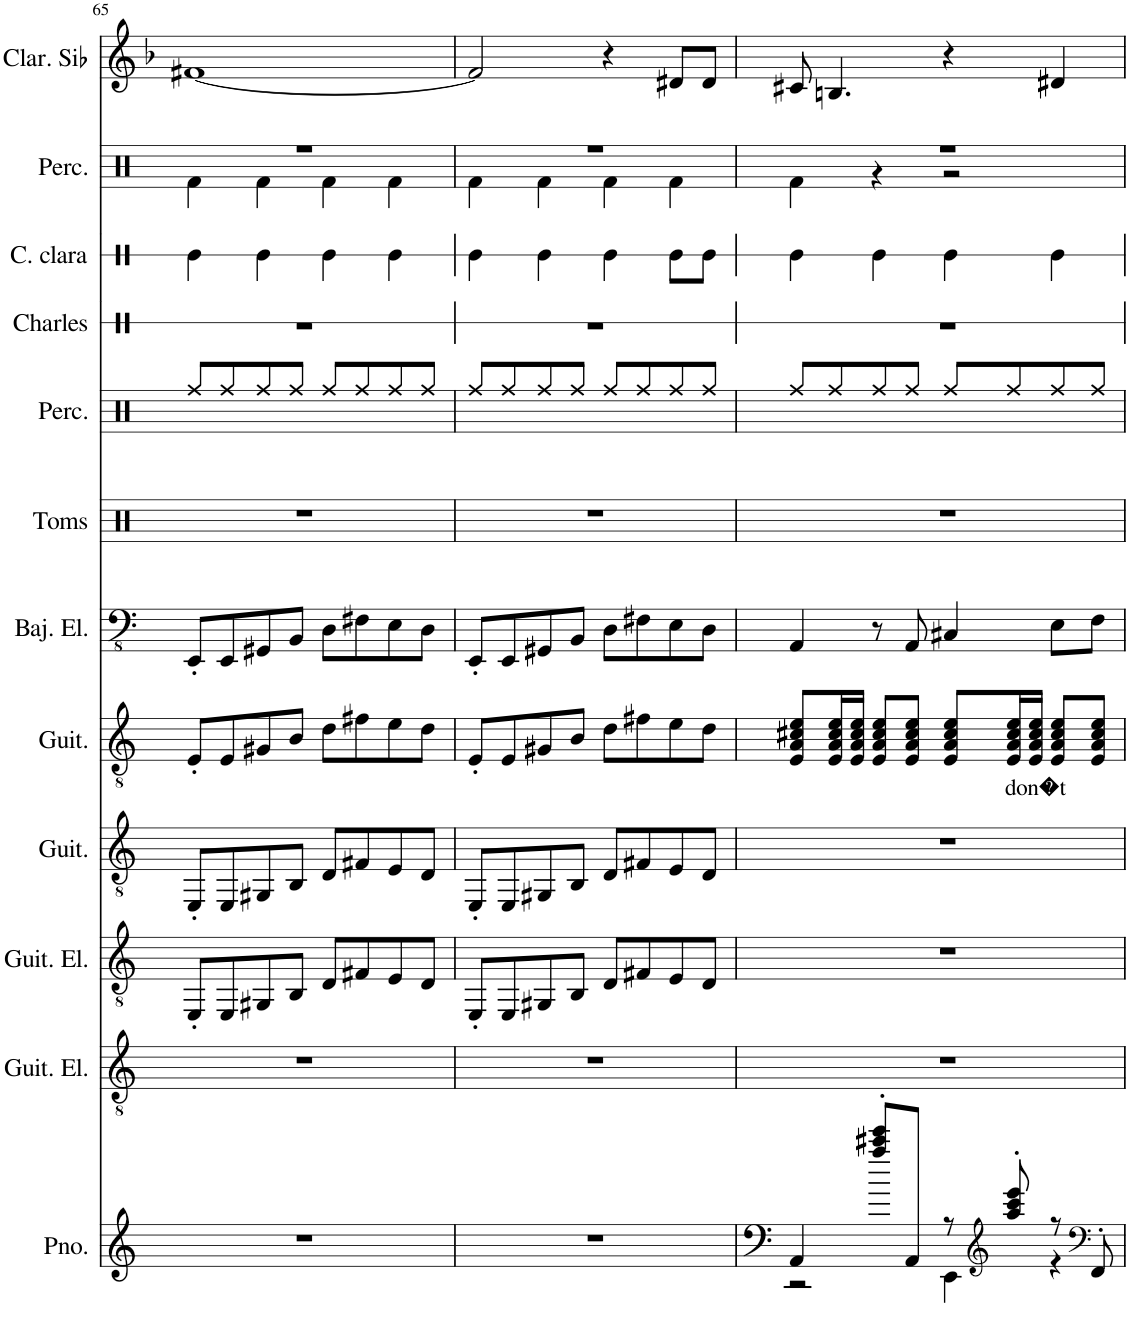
**kern	**kern	**kern	**kern	**kern	**text	**kern	**kern	**kern	**kern	**kern	**kern	**kern
*part12	*part11	*part10	*part9	*part8	*part8	*part7	*part6	*part5	*part4	*part3	*part2	*part1
*staff12	*staff11	*staff10	*staff9	*staff8	*staff8	*staff7	*staff6	*staff5	*staff4	*staff3	*staff2	*staff1
*I"Piano, Ac.Piano	*I"Guitarra eléctrica, Guitar 4	*I"Guitarra eléctrica, Guitar 3	*I"Guitarra acústica, Guitar 2	*I"Guitarra clásica, Guitar 1	*	*I"Bajo eléctrico, Bass Gtr	*I"Tom Toms, Tom Tom	*I"Set de percusión, Ride Cym	*I"Charles, Clsd Hat	*I"Caja clara, Snare	*I"Set de percusión, Kick Drm	*I"Clarinette en Sib
*I'Pno.	*I'Guit. El.	*I'Guit. El.	*I'Guit.	*I'Guit.	*	*I'Baj. El.	*I'Toms	*I'Perc.	*I'Charles	*I'C. clara	*I'Perc.	*I'Clar. Sib
!!LO:PB:g=z
*clefG2	*clefGv2	*clefGv2	*clefGv2	*clefGv2	*	*clefFv4	*clefX	*clefX	*clefX	*clefX	*clefX	*clefG2
*	*	*	*	*	*	*	*	*	*	*	*	*Trd1c2
*k[]	*k[]	*k[]	*k[]	*k[]	*	*k[]	*k[]	*k[]	*k[]	*k[]	*k[]	*k[b-]
*M4/4	*M4/4	*M4/4	*M4/4	*M4/4	*	*M4/4	*M4/4	*M4/4	*M4/4	*M4/4	*M4/4	*M4/4
=65	=65	=65	=65	=65	=65	=65	=65	=65	=65	=65	=65	=65
*	*	*	*	*	*	*	*	*	*	*	*^	*
1r	1r	8EE'/L	8EE'/L	8E'/L	.	8EEE'/L	1r	8Rff/L	1r	4Re\	1r	4Rf\	[1f#X
.	.	8EE/	8EE/	8E/	.	8EEE/	.	8Rff/	.	.	.	.	.
.	.	8GG#X/	8GG#X/	8G#X/	.	8GGG#X/	.	8Rff/	.	4Re\	.	4Rf\	.
.	.	8BB/J	8BB/J	8B/J	.	8BBB/J	.	8Rff/J	.	.	.	.	.
.	.	8D/L	8D/L	8d\L	.	8DD\L	.	8Rff/L	.	4Re\	.	4Rf\	.
.	.	8F#X/	8F#X/	8f#X\	.	8FF#X\	.	8Rff/	.	.	.	.	.
.	.	8E/	8E/	8e\	.	8EE\	.	8Rff/	.	4Re\	.	4Rf\	.
.	.	8D/J	8D/J	8d\J	.	8DD\J	.	8Rff/J	.	.	.	.	.
=66	=66	=66	=66	=66	=66	=66	=66	=66	=66	=66	=66	=66	=66
1r	1r	8EE'/L	8EE'/L	8E'/L	.	8EEE'/L	1r	8Rff/L	1r	4Re\	1r	4Rf\	2f#/]
.	.	8EE/	8EE/	8E/	.	8EEE/	.	8Rff/	.	.	.	.	.
.	.	8GG#X/	8GG#X/	8G#X/	.	8GGG#X/	.	8Rff/	.	4Re\	.	4Rf\	.
.	.	8BB/J	8BB/J	8B/J	.	8BBB/J	.	8Rff/J	.	.	.	.	.
.	.	8D/L	8D/L	8d\L	.	8DD\L	.	8Rff/L	.	4Re\	.	4Rf\	4r
.	.	8F#X/	8F#X/	8f#X\	.	8FF#X\	.	8Rff/	.	.	.	.	.
.	.	8E/	8E/	8e\	.	8EE\	.	8Rff/	.	8Re\L	.	4Rf\	8d#X/L
.	.	8D/J	8D/J	8d\J	.	8DD\J	.	8Rff/J	.	8Re\J	.	.	8d#/J
=67	=67	=67	=67	=67	=67	=67	=67	=67	=67	=67	=67	=67	=67
*^	*	*	*	*	*	*	*	*	*	*	*	*	*
4AA/	2r	1r	1r	1r	8E/ 8A/ 8c#X/ 8e/L	.	4AAA/	1r	8Rff/L	1r	4Re\	1r	4Rf\	8c#X/
.	.	.	.	.	16E/ 16A/ 16c#/ 16e/L	.	.	.	8Rff/	.	.	.	.	4.Bn/
.	.	.	.	.	16E/ 16A/ 16c#/ 16e/JJ	.	.	.	.	.	.	.	.	.
8aa/' 8ccc#X/' 8eee/'L	.	.	.	.	8E/ 8A/ 8c#/ 8e/L	.	8r	.	8Rff/	.	4Re\	.	4r	.
8AA/J	.	.	.	.	8E/ 8A/ 8c#/ 8e/J	.	8AAA/	.	8Rff/J	.	.	.	.	.
8r	4EE\	.	.	.	8E/ 8A/ 8c#/ 8e/L	.	4CC#X/	.	8Rff/L	.	4Re\	.	2r	4r
*clefG2	*	*	*	*	*	*	*	*	*	*	*	*	*	*
8aa/' 8ccc#/' 8eee/'	.	.	.	.	16E/ 16A/ 16c#/ 16e/L	.	.	.	8Rff/	.	.	.	.	.
!	!	!	!	!	!	!LO:LY:b	!	!	!	!	!	!	!	!
.	.	.	.	.	16E/ 16A/ 16c#/ 16e/JJ	don�t	.	.	.	.	.	.	.	.
8r	4r	.	.	.	8E/ 8A/ 8c#/ 8e/L	.	8EE\L	.	8Rff/	.	4Re\	.	.	4d#X/
*clefF4	*	*	*	*	*	*	*	*	*	*	*	*	*	*
8FF'/	.	.	.	.	8E/ 8A/ 8c#/ 8e/J	.	8FF\J	.	8Rff/J	.	.	.	.	.
*v	*v	*	*	*	*	*	*	*	*	*	*	*v	*v	*
=	=	=	=	=	=	=	=	=	=	=	=	=
*-	*-	*-	*-	*-	*-	*-	*-	*-	*-	*-	*-	*-
